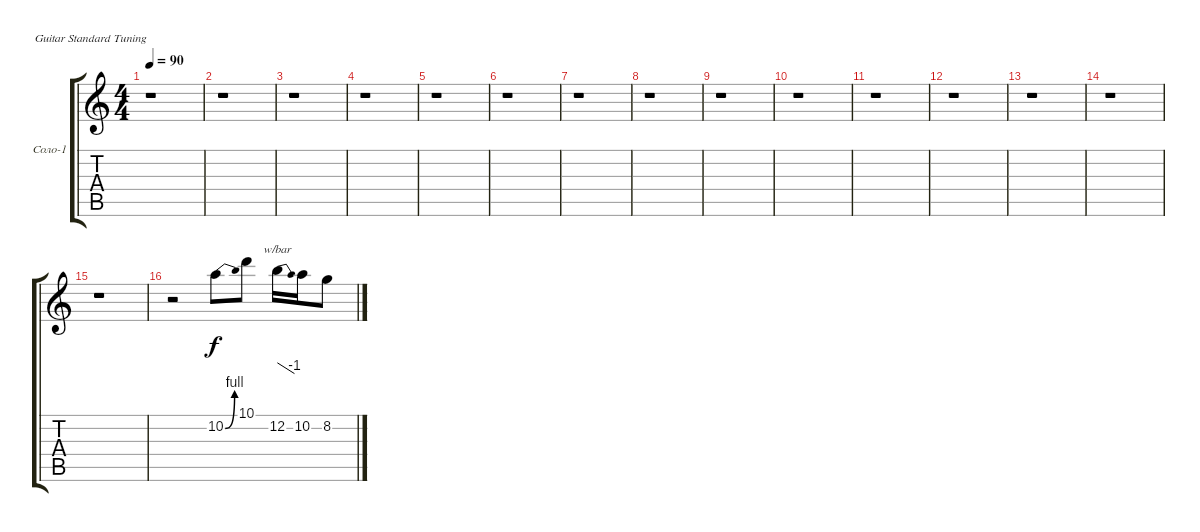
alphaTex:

\defaultSystemsLayout 4
\bracketExtendMode groupsimilarinstruments
\firstSystemTrackNameOrientation horizontal
\otherSystemsTrackNameOrientation horizontal
\track ("Соло-1" "Соло-1") {instrument acousticguitarsteel}
\staff {score tabs}
\tuning (E4 B3 G3 D3 A2 E2)
\ts (4 4)
\tempo 90
\clef g2
\scale
0.333333
\ks c
r.1{dy f} |
\scale
0.333333 r.1 |
\scale
0.333333 r.1 |
\scale
0.333333 r.1 |
\scale
0.333333 r.1 |
\scale
0.333333 r.1 |
\scale
0.333333 r.1 |
\scale
0.333333 r.1 |
\scale
0.333333 r.1 |
\scale
0.333333 r.1 |
\scale
0.333333 r.1 |
\scale
0.333333 r.1 |
\scale
0.333333 r.1 |
\scale
0.333333 r.1 |
\scale
0.333333 r.1 |
\scale
0.333333 r.2 10.2{be (bend 0 0 60 4)}.8 10.1.8 12.2.16{tbe (dive default 0 0 45 -4)} 10.2.16 8.2.8
